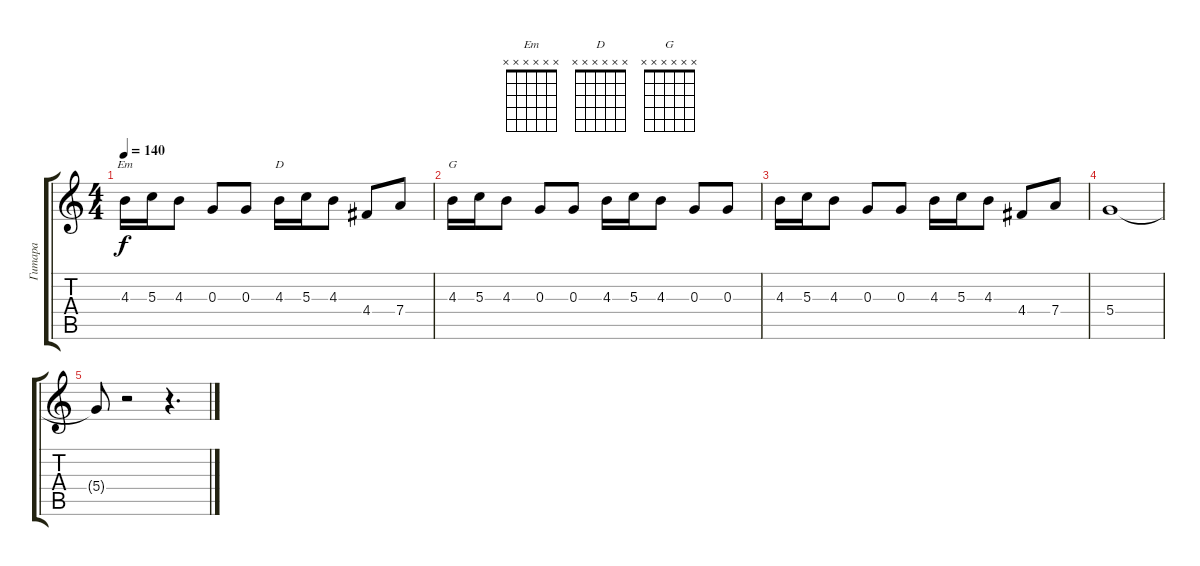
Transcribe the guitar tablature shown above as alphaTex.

\track ("Гитара" "Гитара") {instrument distortionguitar}
\staff {score tabs}
\tuning (E4 B3 G3 D3 A2 E2) {hide}
\chord ("Em" x x x x x x)
\chord ("D" x x x x x x)
\chord ("G" x x x x x x)
\ts (4 4)
\tempo 140
\clef g2
\ks c
4.3.16{ch "Em" dy f} 5.3.16 4.3.8 0.3.8 0.3.8 4.3.16{ch "D"} 5.3.16 4.3.8 4.4.8 7.4.8 |
4.3.16{ch "G"} 5.3.16 4.3.8 0.3.8 0.3.8 4.3.16 5.3.16 4.3.8 0.3.8 0.3.8 |
4.3.16 5.3.16 4.3.8 0.3.8 0.3.8 4.3.16 5.3.16 4.3.8 4.4.8 7.4.8 |
5.4.1 |
5.4{t}.8 r.2 r.4{d}
